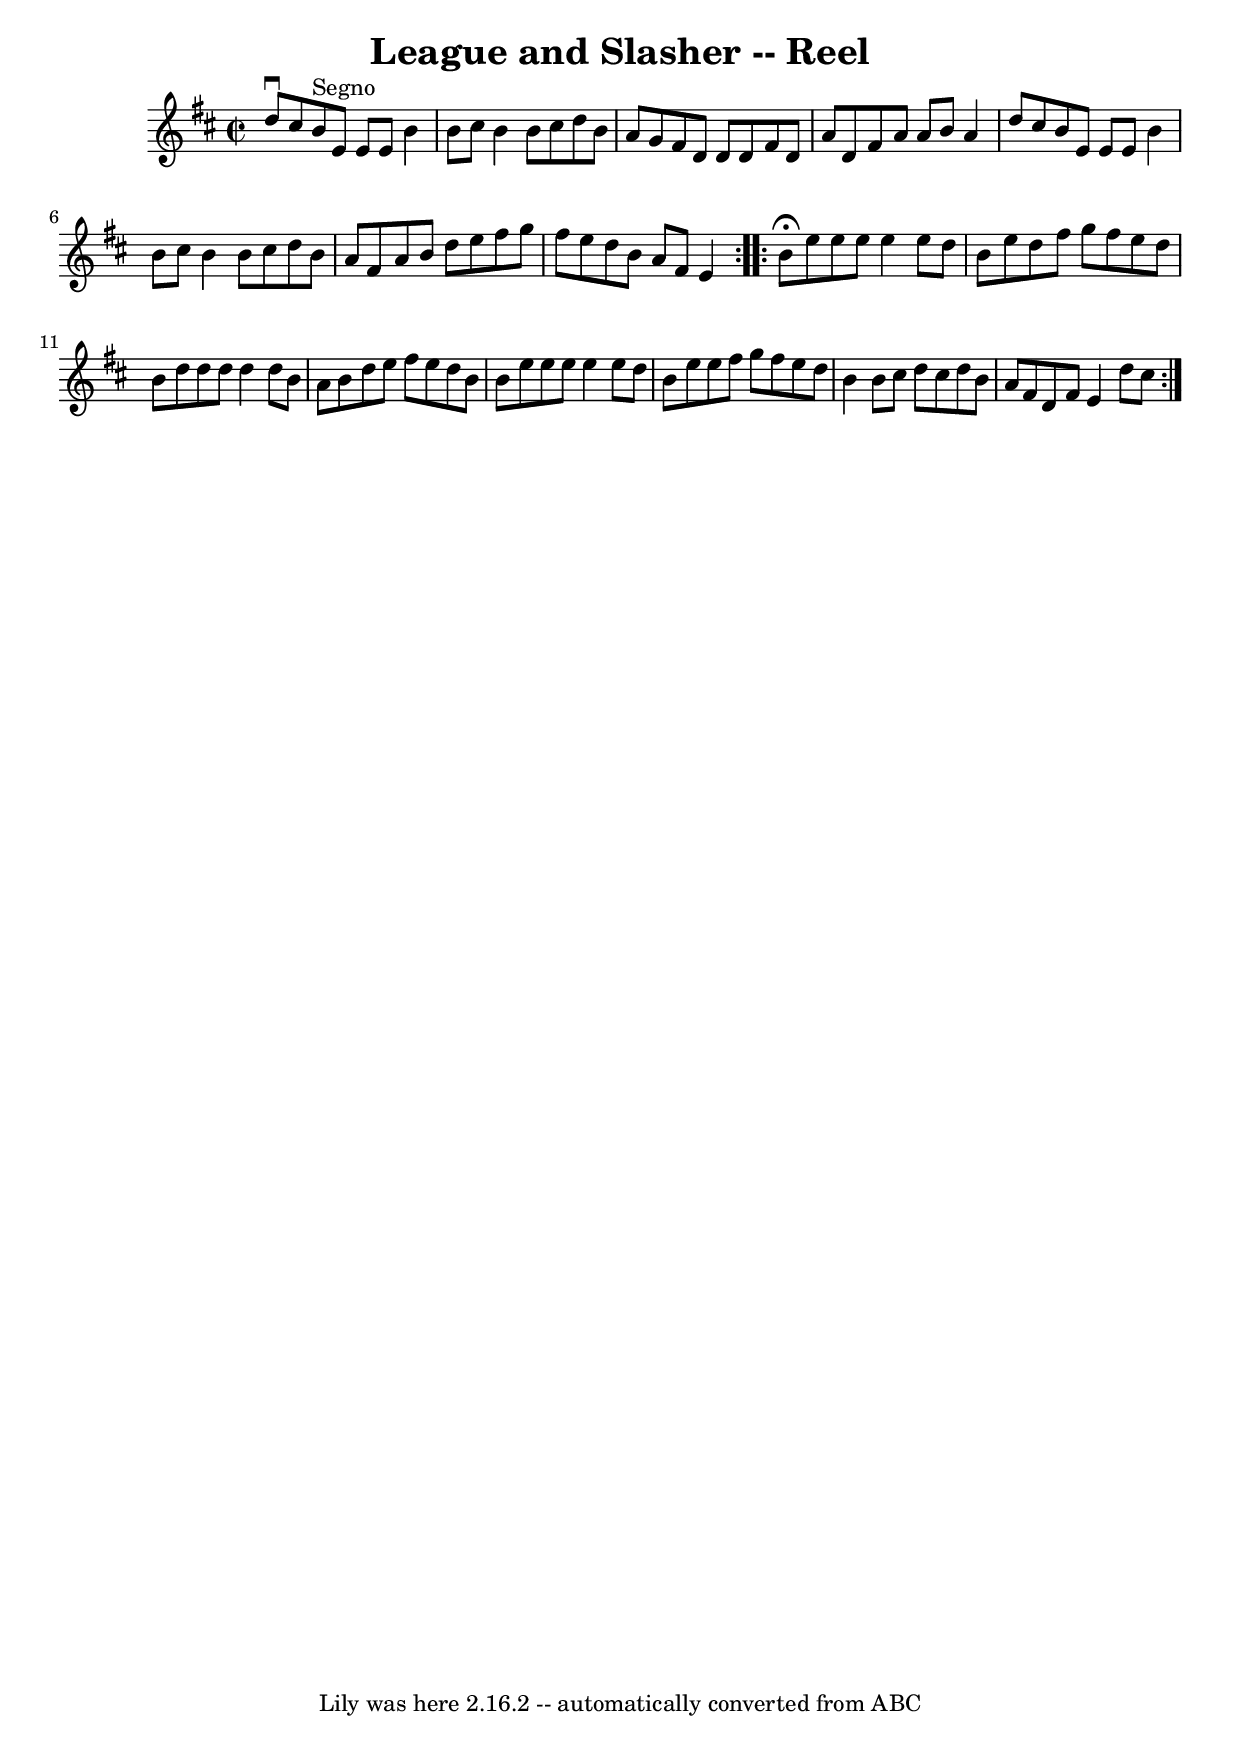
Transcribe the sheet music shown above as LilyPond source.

\version "2.16.2"
\include "Mammoth.ily"
\header {
  %% book = "Ryan's Mammoth Collection"
  crossRefNumber = "1"
  footnotes = ""
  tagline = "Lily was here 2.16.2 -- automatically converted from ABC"
  title = "League and Slasher -- Reel"

}
voicedefault =  {



  \repeat volta 2 {

    \override Staff.TimeSignature #'style = #'C
    \time 2/2 
    \key e \dorian
    d''8^\downbow cis''8    |
    b'8^"Segno"  
    e'8 e'8 e'8 b'4 b'8 cis''8  |
    b'4 b'8 cis''8    
    d''8 b'8 a'8 g'8  |
    fis'8 d'8 d'8 d'8 fis'8    
    d'8 a'8 d'8  |
    fis'8 a'8 a'8 b'8 a'4 d''8    
    cis''8  |
    b'8 e'8 e'8 e'8 b'4 b'8 cis''8  |
    
    b'4 b'8 cis''8 d''8 b'8 a'8 fis'8  |
    a'8 b'8    
    d''8 e''8 fis''8 g''8 fis''8 e''8  |
    d''8 b'8 a'8 
    fis'8 e'4    
  } 
  \repeat volta 2 {
    b'8^\fermata e''8 e''8 e''8 
    e''4 e''8 d''8  |
    b'8 e''8 d''8 fis''8 g''8    
    fis''8 e''8 d''8  |
    b'8 d''8 d''8 d''8 d''4 d''8  
    b'8  |
    a'8 b'8 d''8 e''8 fis''8 e''8 d''8 b'8   |
    b'8 e''8 e''8 e''8 e''4 e''8 d''8  |
    
    b'8 e''8 e''8 fis''8 g''8 fis''8 e''8 d''8  |
    b'4 
    b'8 cis''8 d''8 cis''8 d''8 b'8  |
    a'8 fis'8    
    d'8 fis'8 e'4 d''8 cis''8    
  }   

}

\score{
  <<

    \context Staff="default"
    {
      \voicedefault 
      
    }

  >>
  \layout {
    
  }
  \midi {
  }

}
